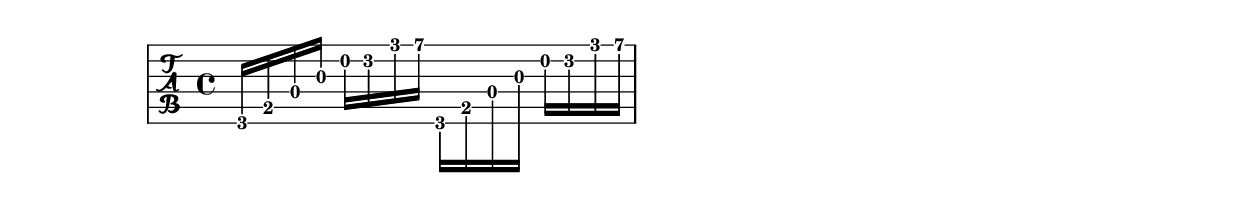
%% DO NOT EDIT this file manually; it was automatically
%% generated from the LilyPond Snippet Repository
%% (http://lsr.di.unimi.it).
%%
%% Make any changes in the LSR itself, or in
%% `Documentation/snippets/new/`, then run
%% `scripts/auxiliar/makelsr.pl`.
%%
%% This file is in the public domain.

\version "2.24.0"

\header {
  lsrtags = "fretted-strings"

  texidoc = "
The direction of stems is controlled the same way in tablature as in
traditional notation. Beams can be made horizontal, as shown in this
example.
"

  doctitle = "Stem and beam behavior in tablature"
} % begin verbatim


\new TabStaff {
  \relative c {
    \tabFullNotation
    g16 b d g b d g b
    \stemDown
    \override Beam.concaveness = #10000
    g,,16 b d g b d g b
  }
}
